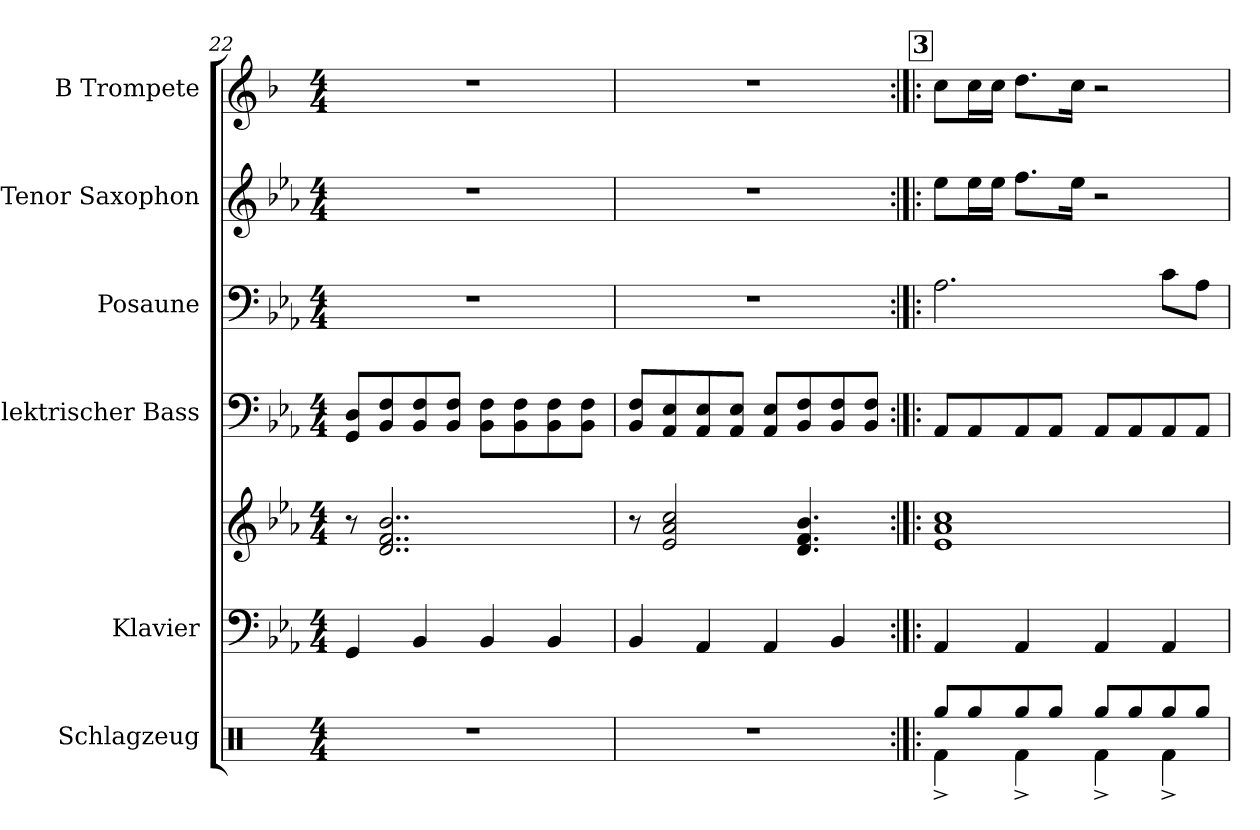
**kern	**kern	**kern	**kern	**kern	**kern	**kern
*part6	*part5	*part5	*part4	*part3	*part2	*part1
*staff7	*staff6	*staff5	*staff4	*staff3	*staff2	*staff1
*I"Schlagzeug	*I"Klavier	*	*I"Elektrischer Bass	*I"Posaune	*I"Tenor Saxophon	*I"B Trompete
*I'Slzg.	*I'Klav.	*	*I'E-B.	*I'Psn.	*I'T. Sax.	*I'B Tpt.
*clefX	*clefF4	*clefG2	*clefF4	*clefF4	*clefG2	*clefG2
*	*	*	*ITrd7c12	*	*ITrd8c14	*ITrd1c2
*k[]	*k[b-e-a-]	*k[b-e-a-]	*k[b-e-a-]	*k[b-e-a-]	*k[b-e-a-]	*k[b-e-a-]
*M4/4	*M4/4	*M4/4	*M4/4	*M4/4	*M4/4	*M4/4
=22	=22	=22	=22	=22	=22	=22
1r	4GG/	8r	8GGG/ 8DD/L	1r	1r	1r
.	.	2..d/ 2..f/ 2..b-/	8BBB-/ 8FF/	.	.	.
.	4BB-/	.	8BBB-/ 8FF/	.	.	.
.	.	.	8BBB-/ 8FF/J	.	.	.
.	4BB-/	.	8BBB-\ 8FF\L	.	.	.
.	.	.	8BBB-\ 8FF\	.	.	.
.	4BB-/	.	8BBB-\ 8FF\	.	.	.
.	.	.	8BBB-\ 8FF\J	.	.	.
=23	=23	=23	=23	=23	=23	=23
1r	4BB-/	8r	8BBB-/ 8FF/L	1r	1r	1r
.	.	2e-/ 2a-/ 2cc/	8AAA-/ 8EE-/	.	.	.
.	4AA-/	.	8AAA-/ 8EE-/	.	.	.
.	.	.	8AAA-/ 8EE-/J	.	.	.
.	4AA-/	.	8AAA-/ 8EE-/L	.	.	.
.	.	4.d/ 4.f/ 4.b-/	8BBB-/ 8FF/	.	.	.
.	4BB-/	.	8BBB-/ 8FF/	.	.	.
.	.	.	8BBB-/ 8FF/J	.	.	.
!!LO:PB:g=z
!!LO:REH:place=s1:a:B:fs=14:t=3
=24:|!|:	=24:|!|:	=24:|!|:	=24:|!|:	=24:|!|:	=24:|!|:	=24:|!|:
*^	*	*	*	*	*	*
8Rgg/L	4Rf^\	4AA-/	1e- 1a- 1cc	8AAA-/L	2.A-\	8e-\L	8b-\L
8Rgg/	.	.	.	8AAA-/	.	16e-\L	16b-\L
.	.	.	.	.	.	16e-\JJ	16b-\JJ
8Rgg/	4Rf^\	4AA-/	.	8AAA-/	.	8.f\L	8.cc\L
8Rgg/J	.	.	.	8AAA-/J	.	.	.
.	.	.	.	.	.	16e-\Jk	16b-\Jk
8Rgg/L	4Rf^\	4AA-/	.	8AAA-/L	.	2r	2r
8Rgg/	.	.	.	8AAA-/	.	.	.
8Rgg/	4Rf^\	4AA-/	.	8AAA-/	8c\L	.	.
8Rgg/J	.	.	.	8AAA-/J	8A-\J	.	.
*v	*v	*	*	*	*	*	*
=	=	=	=	=	=	=
*-	*-	*-	*-	*-	*-	*-
